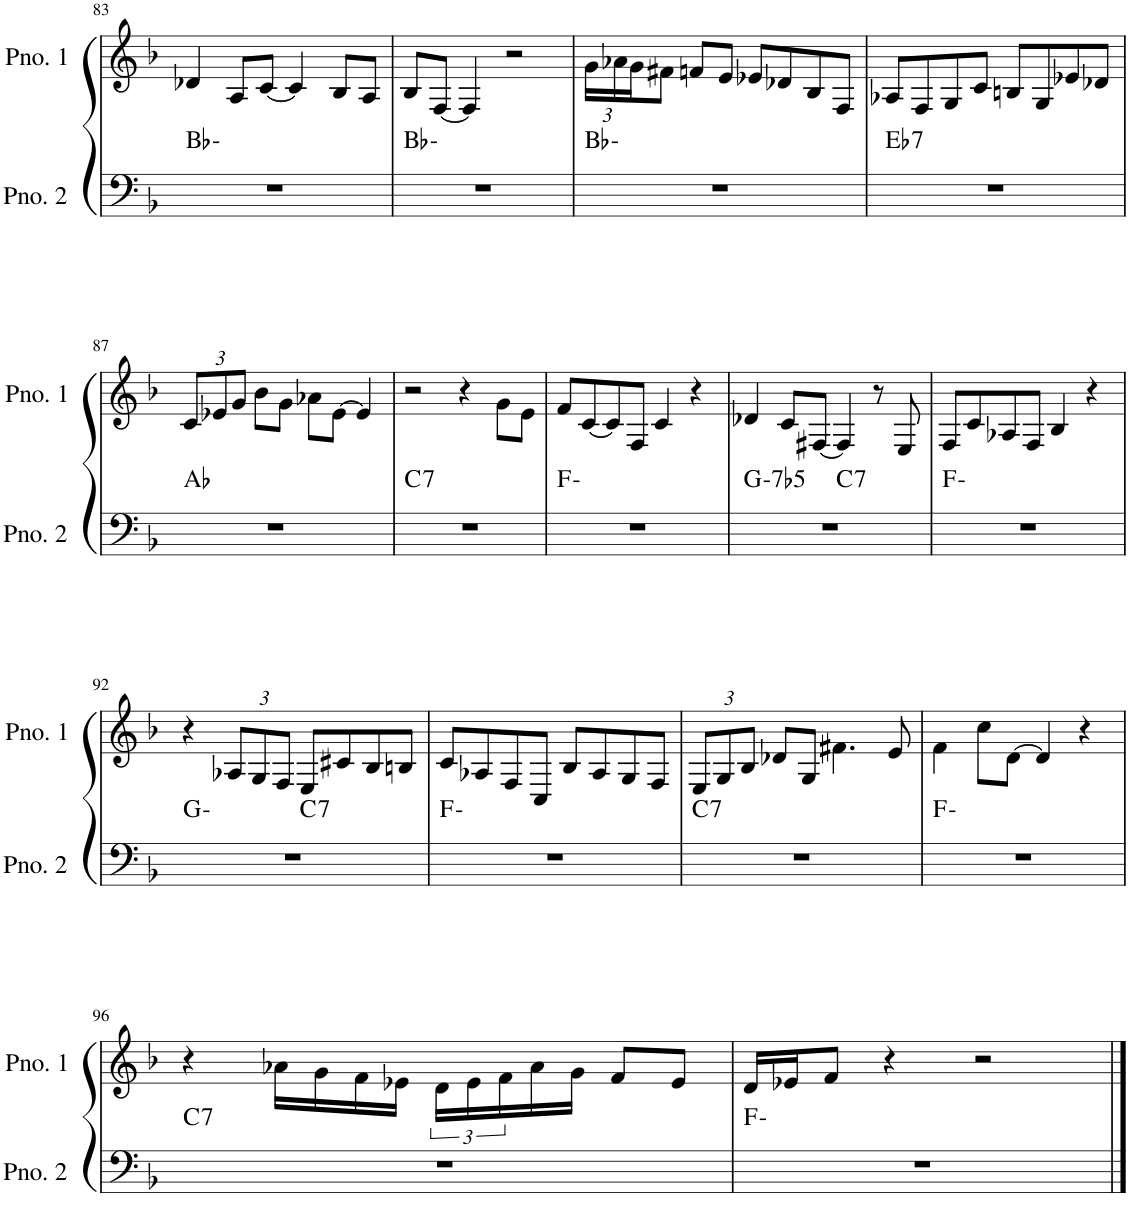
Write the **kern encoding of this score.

**kern	**harte	**kern
*part2	*part2	*part1
*staff2	*	*staff1
*I"ピアノ 2	*	*I"ピアノ 1
!!LO:PB:g=z
*clefF4	*	*clefG2
*k[b-]	*	*k[b-]
*M4/4	*	*M4/4
=83	=83	=83
1r	Bb:min	4d-X/
.	.	8A/L
.	.	[8c/J
.	.	4c/]
.	.	8B-/L
.	.	8A/J
=84	=84	=84
1r	Bb:min	8B-/L
.	.	[8F/J
.	.	4F/]
.	.	2r
=85	=85	=85
*	*	*Xbrackettup
1r	Bb:min	24g\LL
.	.	24a-X\
.	.	24g\J
.	.	8f#X\J
.	.	8fn/L
.	.	8e/J
.	.	8e-X/L
.	.	8d-X/
.	.	8B-/
.	.	8F/J
=86	=86	=86
!	!LO:H:kt=7	!
1r	Eb:7	8A-X/L
.	.	8F/
.	.	8G/
.	.	8c/J
.	.	8Bn/L
.	.	8G/
.	.	8e-X/
.	.	8d-X/J
!!LO:LB:g=z
=87	=87	=87
1r	Ab:maj	12c/L
.	.	12e-X/
.	.	12g/J
.	.	8b-\L
.	.	8g\J
.	.	8a-X\L
.	.	[8e-\J
.	.	4e-/]
=88	=88	=88
!	!LO:H:kt=7	!
1r	C:7	2r
.	.	4r
.	.	8g\L
.	.	8e\J
=89	=89	=89
1r	F:min	8f/L
.	.	[8c/
.	.	8c/]
.	.	8F/J
.	.	4c/
.	.	4r
=90	=90	=90
!	!LO:H:kt=-7b5	!
*^	*	*
1r	2ryy	G:hdim7	4d-X/
.	.	.	8c/L
.	.	.	[8F#X/J
!	!	!LO:H:kt=7	!
.	2ryy	C:7	4F#/]
.	.	.	8r
.	.	.	8E/
*v	*v	*	*
=91	=91	=91
1r	F:min	8F/L
.	.	8c/
.	.	8A-X/
.	.	8F/J
.	.	4B-/
.	.	4r
!!LO:LB:g=z
=92	=92	=92
*^	*	*
1r	2ryy	G:min	4r
.	.	.	12A-X/L
.	.	.	12G/
.	.	.	12F/J
!	!	!LO:H:kt=7	!
.	2ryy	C:7	8E/L
.	.	.	8c#X/
.	.	.	8B-/
.	.	.	8Bn/J
*v	*v	*	*
=93	=93	=93
1r	F:min	8c/L
.	.	8A-X/
.	.	8F/
.	.	8C/J
.	.	8B-/L
.	.	8A-/
.	.	8G/
.	.	8F/J
=94	=94	=94
!	!LO:H:kt=7	!
1r	C:7	12E/L
.	.	12G/
.	.	12B-/J
.	.	8d-X/L
.	.	8G/J
.	.	4.f#X\
.	.	8e/
=95	=95	=95
1r	F:min	4f\
.	.	8cc\L
.	.	[8d\J
.	.	4d/]
.	.	4r
!!LO:LB:g=z
=96	=96	=96
!	!LO:H:kt=7	!
1r	C:7	4r
.	.	16a-X\LL
.	.	16g\
.	.	16f\
.	.	16e-X\JJ
*	*	*brackettup
.	.	24d\LL
.	.	24e-\
.	.	24f\
.	.	16a-\
.	.	16g\JJ
.	.	8f/L
.	.	8e-/J
=97	=97	=97
1r	F:min	16d/LL
.	.	16e-X/J
.	.	8f/J
.	.	4r
.	.	2r
==	==	==
*-	*-	*-
